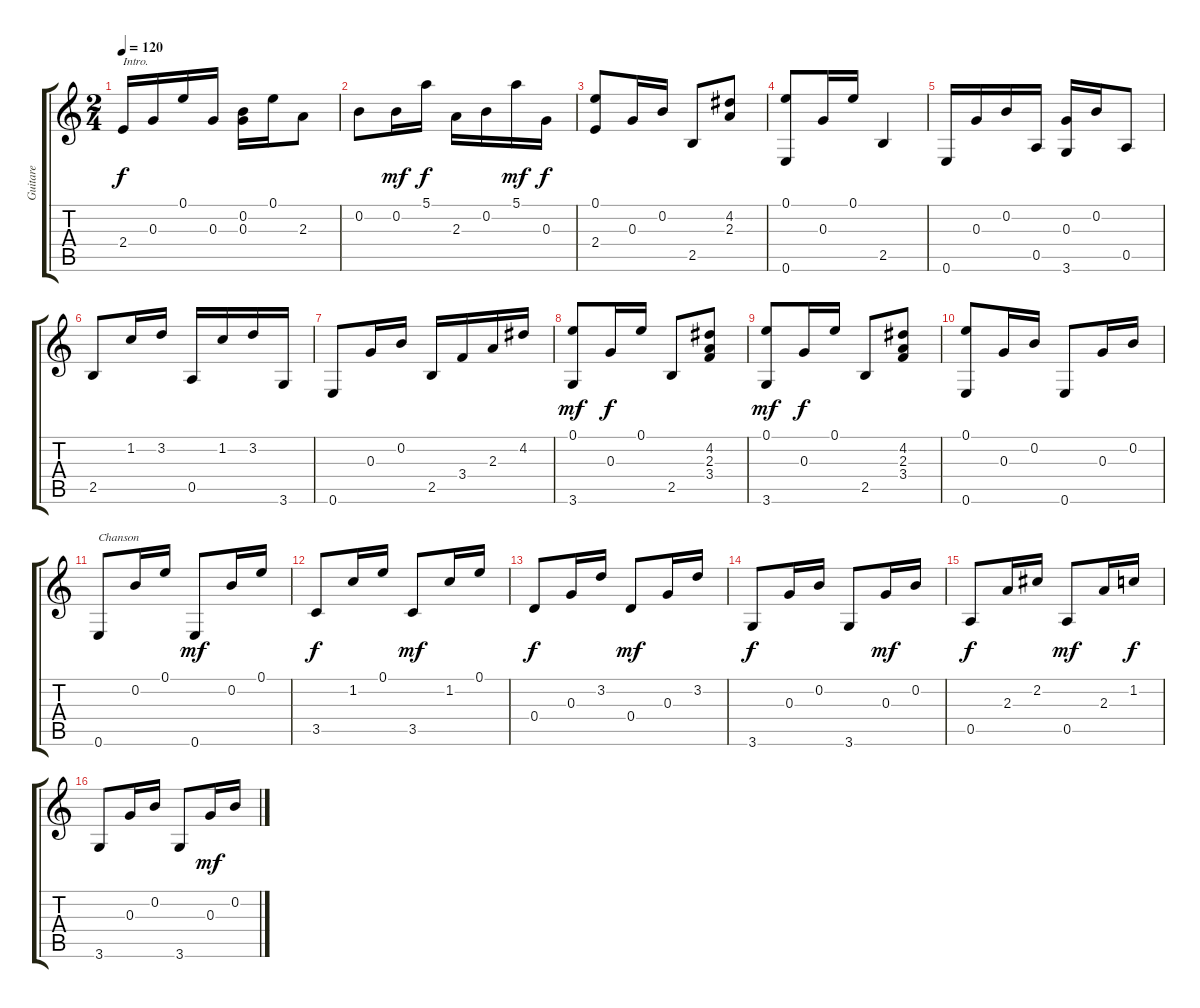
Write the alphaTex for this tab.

\track ("Guitare" "Guitare") {instrument acousticguitarnylon}
\staff {score tabs}
\tuning (E4 B3 G3 D3 A2 E2) {hide}
\ts (2 4)
\tempo 120
\clef g2
\ks c
2.4.16{txt "Intro." dy f instrument acousticguitarnylon} 0.3.16 0.1.16 0.3.16 (0.2 0.3).16 0.1.16 2.3.8 |
0.2.8 0.2.16{dy mf} 5.1.16{dy f} 2.3.16 0.2.16 5.1.16{dy mf} 0.3.16{dy f} |
(0.1 2.4).8 0.3.16 0.2.16 2.5.8 (4.2 2.3).8 |
(0.1 0.6).8 0.3.16 0.1.16 2.5.4 |
0.6.16 0.3.16 0.2.16 0.5.16 (0.3 3.6).16 0.2.16 0.5.8 |
2.5.8 1.2.16 3.2.16 0.5.16 1.2.16 3.2.16 3.6.16 |
0.6.8 0.3.16 0.2.16 2.5.16 3.4.16 2.3.16 4.2.16 |
(0.1 3.6).8{dy mf} 0.3.16{dy f} 0.1.16 2.5.8 (4.2 2.3 3.4).8 |
(0.1 3.6).8{dy mf} 0.3.16{dy f} 0.1.16 2.5.8 (4.2 2.3 3.4).8 |
(0.1 0.6).8 0.3.16 0.2.16 0.6.8 0.3.16 0.2.16 |
0.6.8{txt "Chanson"} 0.2.16 0.1.16 0.6.8{dy mf} 0.2.16 0.1.16 |
3.5.8{dy f} 1.2.16 0.1.16 3.5.8{dy mf} 1.2.16 0.1.16 |
0.4.8{dy f} 0.3.16 3.2.16 0.4.8{dy mf} 0.3.16 3.2.16 |
3.6.8{dy f} 0.3.16 0.2.16 3.6.8 0.3.16{dy mf} 0.2.16 |
0.5.8{dy f} 2.3.16 2.2.16 0.5.8{dy mf} 2.3.16 1.2.16{dy f} |
3.6.8 0.3.16 0.2.16 3.6.8 0.3.16{dy mf} 0.2.16
